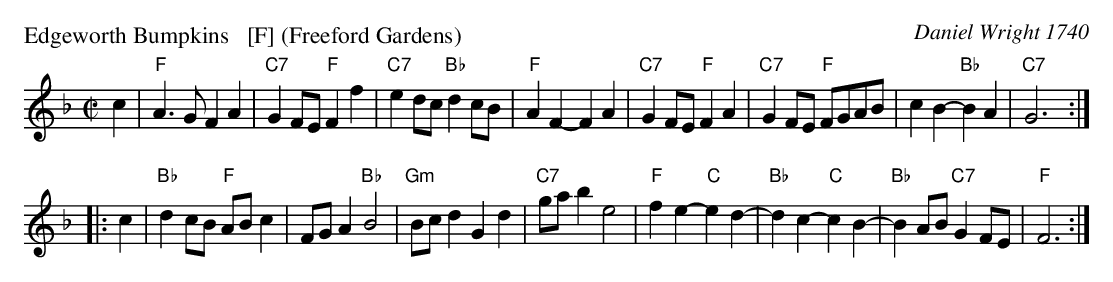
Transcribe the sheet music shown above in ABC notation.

X:1
P: Edgeworth Bumpkins   [F] (Freeford Gardens)
O: Daniel Wright 1740
M: C|
L: 1/8
K: F
c2 \
| "F"A3G F2A2 | "C7"G2FE "F"F2f2 | "C7"e2dc "Bb"d2cB | "F"A2F2- F2A2 \
| "C7"G2FE "F"F2A2 | "C7"G2FE "F"FGAB | c2B2- "Bb"B2A2 | "C7"G6 :|
|: c2 \
| "Bb"d2cB "F"ABc2 | FGA2 "Bb"B4 | "Gm"Bcd2 G2d2 | "C7"gab2 e4 \
| "F"f2e2- "C"e2d2- | "Bb"d2c2- "C"c2B2- | "Bb"B2AB "C7"G2FE | "F"F6 :|
